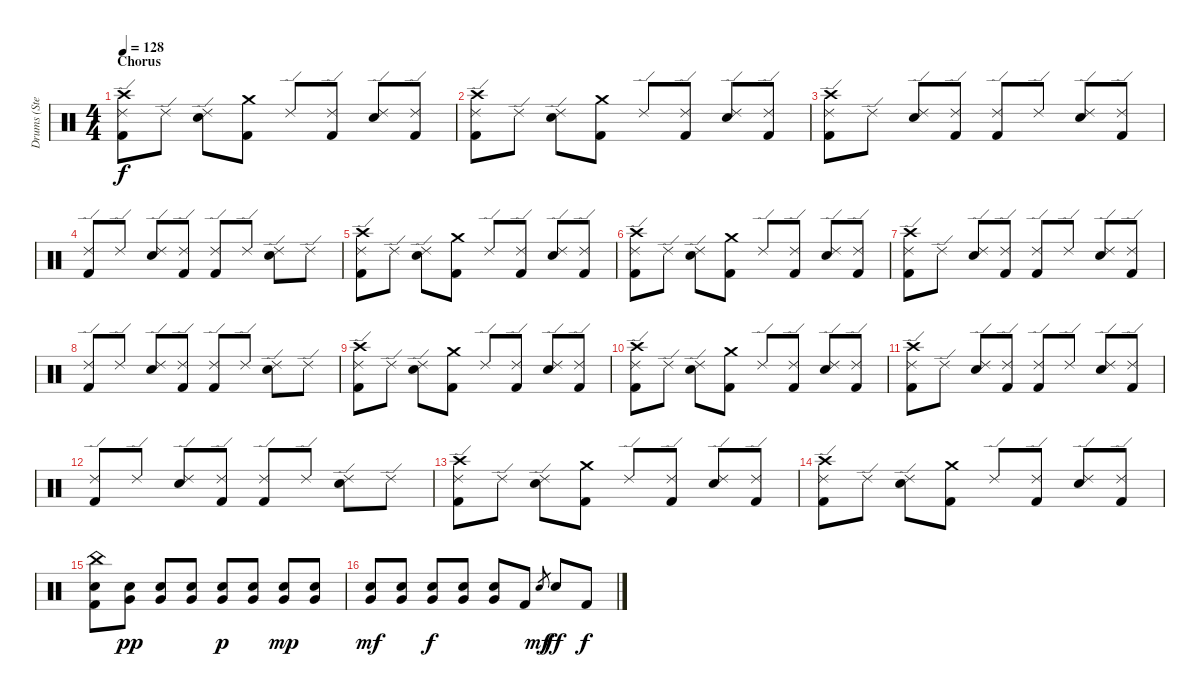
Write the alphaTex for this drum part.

\track ("Drums (Steven)" "Drums (Ste") {instrument percussion}
\staff {score}
\articulation defaults
\ts (4 4)
\section ("" "Chorus")
\tempo 128
\clef neutral
\ks c
("Crash high (hit)" "Ride (edge) 2" "Kick (hit) 2").8{dy f} "Ride (edge) 2".8 ("Ride (edge) 2" "Snare (hit) 2").8 ("Crash medium (hit)" "Kick (hit) 2").8 "Ride (edge) 2".8 ("Ride (edge) 2" "Kick (hit) 2").8 ("Ride (edge) 2" "Snare (hit) 2").8 ("Ride (edge) 2" "Kick (hit) 2").8 |
("Crash high (hit)" "Ride (edge) 2" "Kick (hit) 2").8 "Ride (edge) 2".8 ("Ride (edge) 2" "Snare (hit) 2").8 ("Crash medium (hit)" "Kick (hit) 2").8 "Ride (edge) 2".8 ("Ride (edge) 2" "Kick (hit) 2").8 ("Ride (edge) 2" "Snare (hit) 2").8 ("Ride (edge) 2" "Kick (hit) 2").8 |
("Crash high (hit)" "Ride (edge) 2" "Kick (hit) 2").8 "Ride (edge) 2".8 ("Ride (edge) 2" "Snare (hit) 2").8 ("Ride (edge) 2" "Kick (hit) 2").8 ("Ride (edge) 2" "Kick (hit) 2").8 "Ride (edge) 2".8 ("Ride (edge) 2" "Snare (hit) 2").8 ("Ride (edge) 2" "Kick (hit) 2").8 |
("Ride (edge) 2" "Kick (hit) 2").8 "Ride (edge) 2".8 ("Ride (edge) 2" "Snare (hit) 2").8 ("Ride (edge) 2" "Kick (hit) 2").8 ("Ride (edge) 2" "Kick (hit) 2").8 "Ride (edge) 2".8 ("Ride (edge) 2" "Snare (hit) 2").8 "Ride (edge) 2".8 |
("Crash high (hit)" "Ride (edge) 2" "Kick (hit) 2").8 "Ride (edge) 2".8 ("Ride (edge) 2" "Snare (hit) 2").8 ("Crash medium (hit)" "Kick (hit) 2").8 "Ride (edge) 2".8 ("Ride (edge) 2" "Kick (hit) 2").8 ("Ride (edge) 2" "Snare (hit) 2").8 ("Ride (edge) 2" "Kick (hit) 2").8 |
("Crash high (hit)" "Ride (edge) 2" "Kick (hit) 2").8 "Ride (edge) 2".8 ("Ride (edge) 2" "Snare (hit) 2").8 ("Crash medium (hit)" "Kick (hit) 2").8 "Ride (edge) 2".8 ("Ride (edge) 2" "Kick (hit) 2").8 ("Ride (edge) 2" "Snare (hit) 2").8 ("Ride (edge) 2" "Kick (hit) 2").8 |
("Crash high (hit)" "Ride (edge) 2" "Kick (hit) 2").8 "Ride (edge) 2".8 ("Ride (edge) 2" "Snare (hit) 2").8 ("Ride (edge) 2" "Kick (hit) 2").8 ("Ride (edge) 2" "Kick (hit) 2").8 "Ride (edge) 2".8 ("Ride (edge) 2" "Snare (hit) 2").8 ("Ride (edge) 2" "Kick (hit) 2").8 |
("Ride (edge) 2" "Kick (hit) 2").8 "Ride (edge) 2".8 ("Ride (edge) 2" "Snare (hit) 2").8 ("Ride (edge) 2" "Kick (hit) 2").8 ("Ride (edge) 2" "Kick (hit) 2").8 "Ride (edge) 2".8 ("Ride (edge) 2" "Snare (hit) 2").8 "Ride (edge) 2".8 |
("Crash high (hit)" "Ride (edge) 2" "Kick (hit) 2").8 "Ride (edge) 2".8 ("Ride (edge) 2" "Snare (hit) 2").8 ("Crash medium (hit)" "Kick (hit) 2").8 "Ride (edge) 2".8 ("Ride (edge) 2" "Kick (hit) 2").8 ("Ride (edge) 2" "Snare (hit) 2").8 ("Ride (edge) 2" "Kick (hit) 2").8 |
("Crash high (hit)" "Ride (edge) 2" "Kick (hit) 2").8 "Ride (edge) 2".8 ("Ride (edge) 2" "Snare (hit) 2").8 ("Crash medium (hit)" "Kick (hit) 2").8 "Ride (edge) 2".8 ("Ride (edge) 2" "Kick (hit) 2").8 ("Ride (edge) 2" "Snare (hit) 2").8 ("Ride (edge) 2" "Kick (hit) 2").8 |
("Crash high (hit)" "Ride (edge) 2" "Kick (hit) 2").8 "Ride (edge) 2".8 ("Ride (edge) 2" "Snare (hit) 2").8 ("Ride (edge) 2" "Kick (hit) 2").8 ("Ride (edge) 2" "Kick (hit) 2").8 "Ride (edge) 2".8 ("Ride (edge) 2" "Snare (hit) 2").8 ("Ride (edge) 2" "Kick (hit) 2").8 |
("Ride (edge) 2" "Kick (hit) 2").8 "Ride (edge) 2".8 ("Ride (edge) 2" "Snare (hit) 2").8 ("Ride (edge) 2" "Kick (hit) 2").8 ("Ride (edge) 2" "Kick (hit) 2").8 "Ride (edge) 2".8 ("Ride (edge) 2" "Snare (hit) 2").8 "Ride (edge) 2".8 |
("Crash high (hit)" "Ride (edge) 2" "Kick (hit) 2").8 "Ride (edge) 2".8 ("Ride (edge) 2" "Snare (hit) 2").8 ("Crash medium (hit)" "Kick (hit) 2").8 "Ride (edge) 2".8 ("Ride (edge) 2" "Kick (hit) 2").8 ("Ride (edge) 2" "Snare (hit) 2").8 ("Ride (edge) 2" "Kick (hit) 2").8 |
("Crash high (hit)" "Ride (edge) 2" "Kick (hit) 2").8 "Ride (edge) 2".8 ("Ride (edge) 2" "Snare (hit) 2").8 ("Crash medium (hit)" "Kick (hit) 2").8 "Ride (edge) 2".8 ("Ride (edge) 2" "Kick (hit) 2").8 ("Ride (edge) 2" "Snare (hit) 2").8 ("Ride (edge) 2" "Kick (hit) 2").8 |
("China (hit)" "Snare (hit) 2" "Kick (hit) 2").8 ("Very Low Tom (hit)" "Snare (hit) 2").8{dy pp} ("Very Low Tom (hit)" "Snare (hit) 2").8 ("Very Low Tom (hit)" "Snare (hit) 2").8 ("Very Low Tom (hit)" "Snare (hit) 2").8{dy p} ("Very Low Tom (hit)" "Snare (hit) 2").8 ("Very Low Tom (hit)" "Snare (hit) 2").8{dy mp} ("Very Low Tom (hit)" "Snare (hit) 2").8 |
("Very Low Tom (hit)" "Snare (hit) 2").8{dy mf} ("Very Low Tom (hit)" "Snare (hit) 2").8 ("Very Low Tom (hit)" "Snare (hit) 2").8{dy f} ("Very Low Tom (hit)" "Snare (hit) 2").8 ("Very Low Tom (hit)" "Snare (hit) 2").8 "Kick (hit) 2".8 "Snare (hit)".8{gr dy mf} "Snare (hit) 2".8{dy ff} "Kick (hit) 2".8{dy f}
